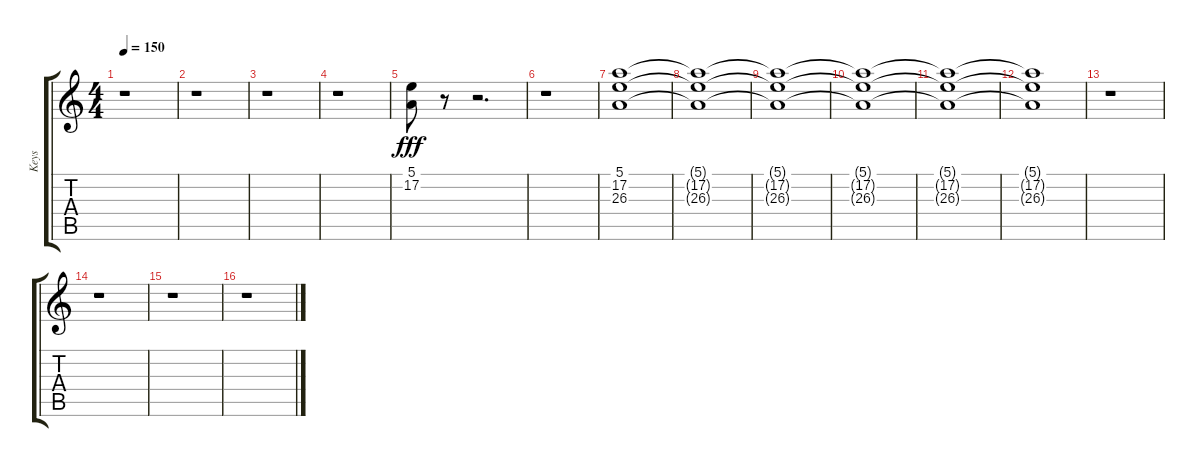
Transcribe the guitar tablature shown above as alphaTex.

\track ("Keys" "Keys") {instrument electricgrandpiano}
\staff {score tabs}
\tuning (E4 B3 G3 D3 A2 E2) {hide}
\ts (4 4)
\tempo 150
\clef g2
\ks c
r.1{dy fff instrument electricgrandpiano} |
r.1 |
r.1 |
r.1 |
(5.1 17.2).8 r.8 r.2{d} |
r.1 |
(5.1 17.2 26.3).1 |
(5.1{t} 17.2{t} 26.3{t}).1 |
(5.1{t} 17.2{t} 26.3{t}).1 |
(5.1{t} 17.2{t} 26.3{t}).1 |
(5.1{t} 17.2{t} 26.3{t}).1 |
(5.1{t} 17.2{t} 26.3{t}).1 |
r.1 |
r.1 |
r.1 |
r.1
